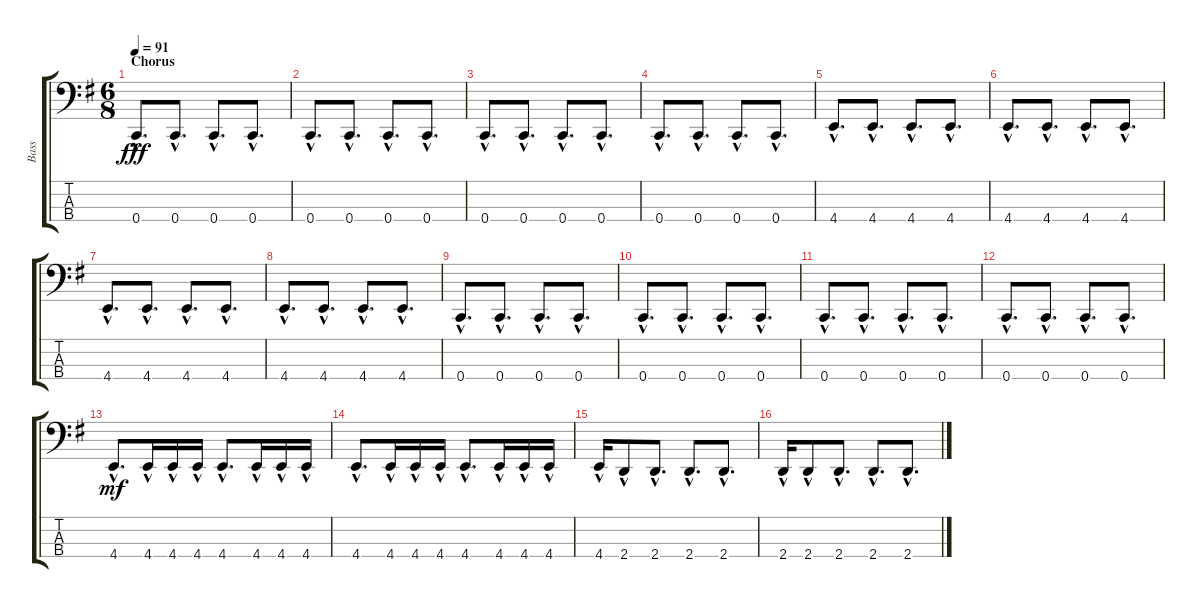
\track ("Bass" "Bass") {instrument electricbassfinger}
\staff {score tabs}
\tuning (F2 C2 G1 C1) {hide}
\ts (6 8)
\section ("" "Chorus")
\tempo 91
\clef f4
\ks eminor
0.4{hac}.8{d dy fff} 0.4{hac}.8{d} 0.4{hac}.8{d} 0.4{hac}.8{d} |
0.4{hac}.8{d} 0.4{hac}.8{d} 0.4{hac}.8{d} 0.4{hac}.8{d} |
0.4{hac}.8{d} 0.4{hac}.8{d} 0.4{hac}.8{d} 0.4{hac}.8{d} |
0.4{hac}.8{d} 0.4{hac}.8{d} 0.4{hac}.8{d} 0.4{hac}.8{d} |
4.4{hac}.8{d} 4.4{hac}.8{d} 4.4{hac}.8{d} 4.4{hac}.8{d} |
4.4{hac}.8{d} 4.4{hac}.8{d} 4.4{hac}.8{d} 4.4{hac}.8{d} |
4.4{hac}.8{d} 4.4{hac}.8{d} 4.4{hac}.8{d} 4.4{hac}.8{d} |
4.4{hac}.8{d} 4.4{hac}.8{d} 4.4{hac}.8{d} 4.4{hac}.8{d} |
0.4{hac}.8{d} 0.4{hac}.8{d} 0.4{hac}.8{d} 0.4{hac}.8{d} |
0.4{hac}.8{d} 0.4{hac}.8{d} 0.4{hac}.8{d} 0.4{hac}.8{d} |
0.4{hac}.8{d} 0.4{hac}.8{d} 0.4{hac}.8{d} 0.4{hac}.8{d} |
0.4{hac}.8{d} 0.4{hac}.8{d} 0.4{hac}.8{d} 0.4{hac}.8{d} |
4.4{hac}.8{d dy mf} 4.4{hac}.16 4.4{hac}.16 4.4{hac}.16 4.4{hac}.8{d} 4.4{hac}.16 4.4{hac}.16 4.4{hac}.16 |
4.4{hac}.8{d} 4.4{hac}.16 4.4{hac}.16 4.4{hac}.16 4.4{hac}.8{d} 4.4{hac}.16 4.4{hac}.16 4.4{hac}.16 |
4.4{hac}.16 2.4{hac}.8 2.4{hac}.8{d} 2.4{hac}.8{d} 2.4{hac}.8{d} |
2.4{hac}.16 2.4{hac}.8 2.4{hac}.8{d} 2.4{hac}.8{d} 2.4{hac}.8{d}
